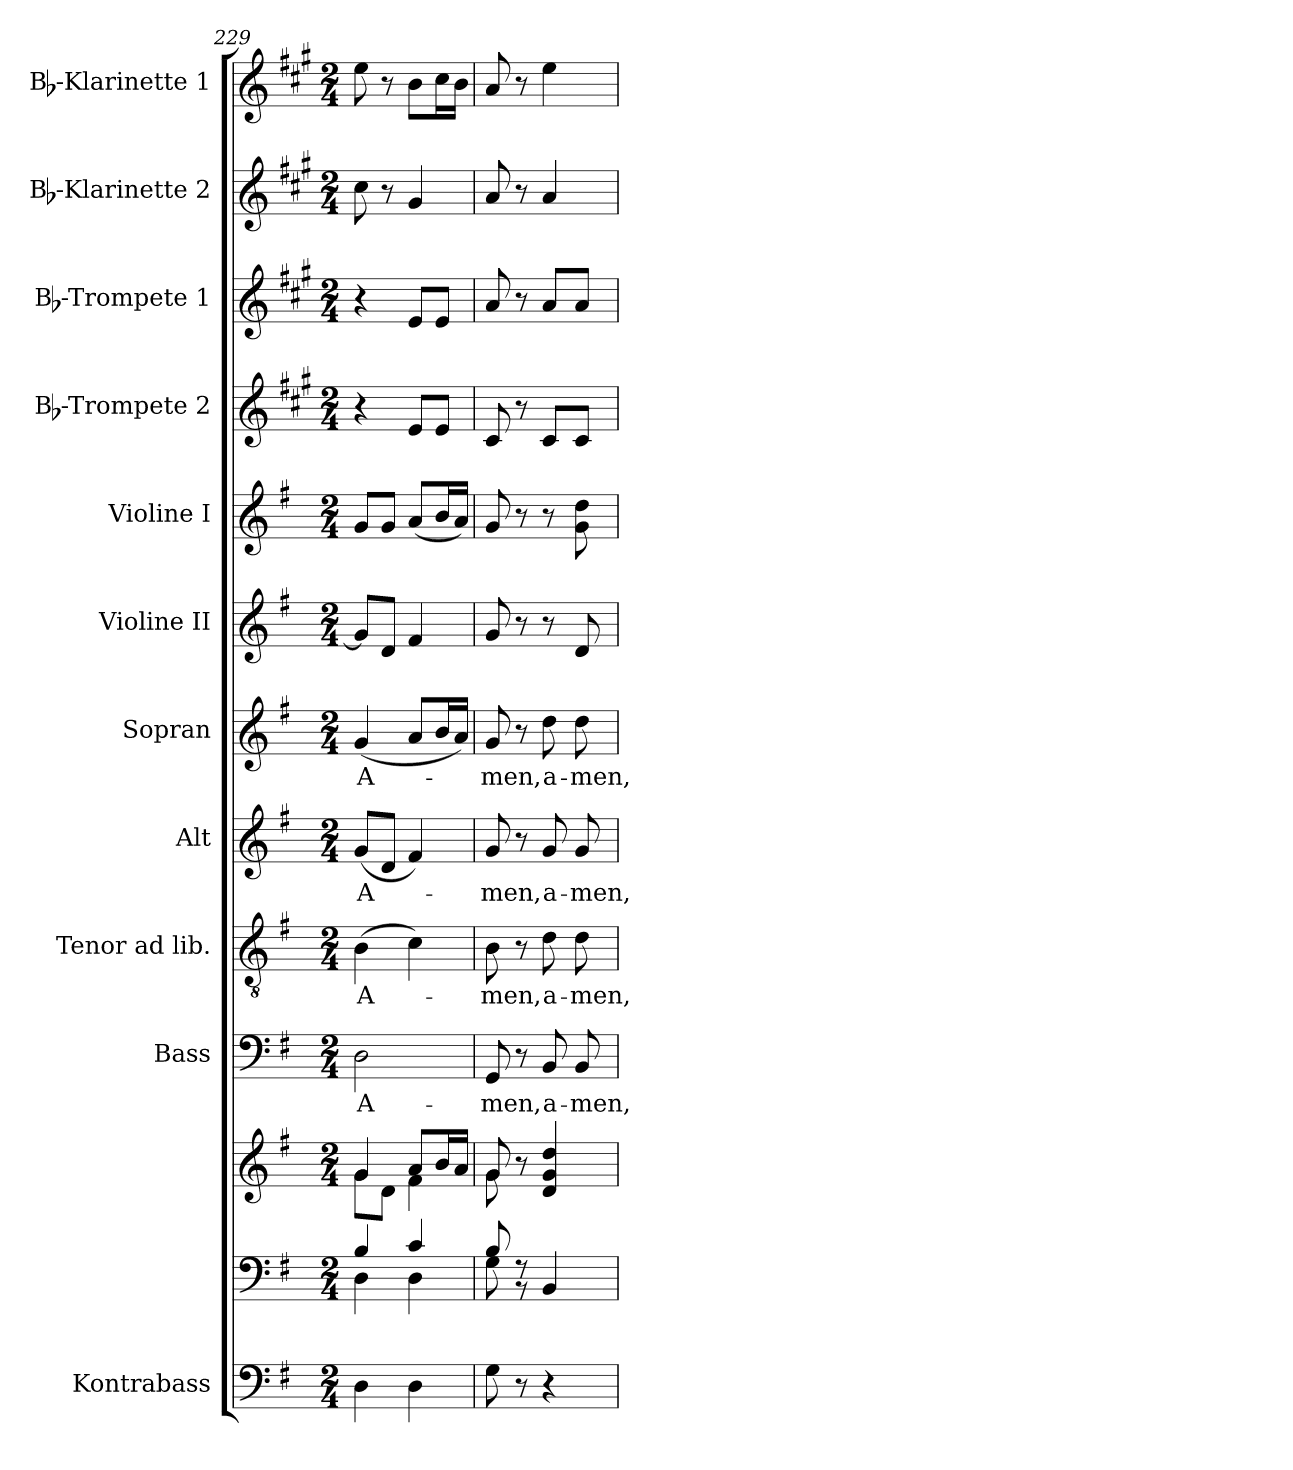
**kern	**kern	**kern	**kern	**text	**kern	**text	**kern	**text	**kern	**text	**kern	**kern	**kern	**kern	**kern	**kern
*part12	*part11	*part11	*part10	*part10	*part9	*part9	*part8	*part8	*part7	*part7	*part6	*part5	*part4	*part3	*part2	*part1
*staff13	*staff12	*staff11	*staff10	*staff10	*staff9	*staff9	*staff8	*staff8	*staff7	*staff7	*staff6	*staff5	*staff4	*staff3	*staff2	*staff1
*I"Kontrabass	*	*	*I"Bass	*	*I"Tenor ad lib.	*	*I"Alt	*	*I"Sopran	*	*I"Violine II	*I"Violine I	*I"Bb-Trompete 2	*I"Bb-Trompete 1	*I"Bb-Klarinette 2	*I"Bb-Klarinette 1
*I'Kb.	*	*	*I'B.	*	*I'T.	*	*I'A.	*	*I'S.	*	*I'Vl. II	*I'Vl. I	*I'Bb Trp. 2	*I'Bb Trp. 1	*I'Bb Kl. 2	*I'Bb Kl. 1
*clefF4	*clefF4	*clefG2	*clefF4	*	*clefGv2	*	*clefG2	*	*clefG2	*	*clefG2	*clefG2	*clefG2	*clefG2	*clefG2	*clefG2
*ITrd7c12	*	*	*	*	*	*	*	*	*	*	*	*	*ITrd1c2	*ITrd1c2	*ITrd1c2	*ITrd1c2
*k[f#]	*k[f#]	*k[f#]	*k[f#]	*	*k[f#]	*	*k[f#]	*	*k[f#]	*	*k[f#]	*k[f#]	*k[f#]	*k[f#]	*k[f#]	*k[f#]
*G:	*G:	*G:	*G:	*	*G:	*	*G:	*	*G:	*	*G:	*G:	*G:	*G:	*G:	*G:
*M2/4	*M2/4	*M2/4	*M2/4	*	*M2/4	*	*M2/4	*	*M2/4	*	*M2/4	*M2/4	*M2/4	*M2/4	*M2/4	*M2/4
=229	=229	=229	=229	=229	=229	=229	=229	=229	=229	=229	=229	=229	=229	=229	=229	=229
*	*^	*^	*	*	*	*	*	*	*	*	*	*	*	*	*	*
!	!	!	!	!	!	!LO:LY:b	!	!LO:LY:b	!	!LO:LY:b	!	!LO:LY:b	!	!	!	!	!	!
4DD\	4B/	4D\	4g/	8g\L	2D\	A-	(>4B\	A-	(<8g/L	A-	(<4g/	A-	8g/L]	8g/L	4r	4r	8b\	8dd\
.	.	.	.	8d\J	.	.	.	.	8d/J	.	.	.	8d/J	8g/J	.	.	8r	8r
4DD\	4c/	4D\	8a/L	4f#\	.	.	4c\)	.	4f#/)	.	8a/L	.	4f#/	(<8a/L	8d/L	8d/L	4f#/	8a\L
.	.	.	16b/L	.	.	.	.	.	.	.	16b/L	.	.	16b/L	8d/J	8d/J	.	16b\L
.	.	.	16a/JJ	.	.	.	.	.	.	.	16a/JJ)	.	.	16a/JJ)	.	.	.	16a\JJ
=230	=230	=230	=230	=230	=230	=230	=230	=230	=230	=230	=230	=230	=230	=230	=230	=230	=230	=230
!	!	!	!	!	!	!LO:LY:b	!	!LO:LY:b	!	!LO:LY:b	!	!LO:LY:b	!	!	!	!	!	!
8GG\	8B/	8G\	8g/	8g\	8GG/	-men,	8B\	-men,	8g/	-men,	8g/	-men,	8g/	8g/	8B/	8g/	8g/	8g/
8r	8r	8r	8r	8ryy	8r	.	8r	.	8r	.	8r	.	8r	8r	8r	8r	8r	8r
!	!	!	!	!	!	!LO:LY:b	!	!LO:LY:b	!	!LO:LY:b	!	!LO:LY:b	!	!	!	!	!	!
4r	4BB/	4ryy	4d/ 4g/ 4dd/	4ryy	8BB/	a-	8d\	a-	8g/	a-	8dd\	a-	8r	8r	8B/L	8g/L	4g/	4dd\
!	!	!	!	!	!	!LO:LY:b	!	!LO:LY:b	!	!LO:LY:b	!	!LO:LY:b	!	!	!	!	!	!
.	.	.	.	.	8BB/	-men,	8d\	-men,	8g/	-men,	8dd\	-men,	8d/	8g\ 8dd\	8B/J	8g/J	.	.
*	*v	*v	*	*	*	*	*	*	*	*	*	*	*	*	*	*	*	*
*	*	*v	*v	*	*	*	*	*	*	*	*	*	*	*	*	*	*
=	=	=	=	=	=	=	=	=	=	=	=	=	=	=	=	=
*-	*-	*-	*-	*-	*-	*-	*-	*-	*-	*-	*-	*-	*-	*-	*-	*-
